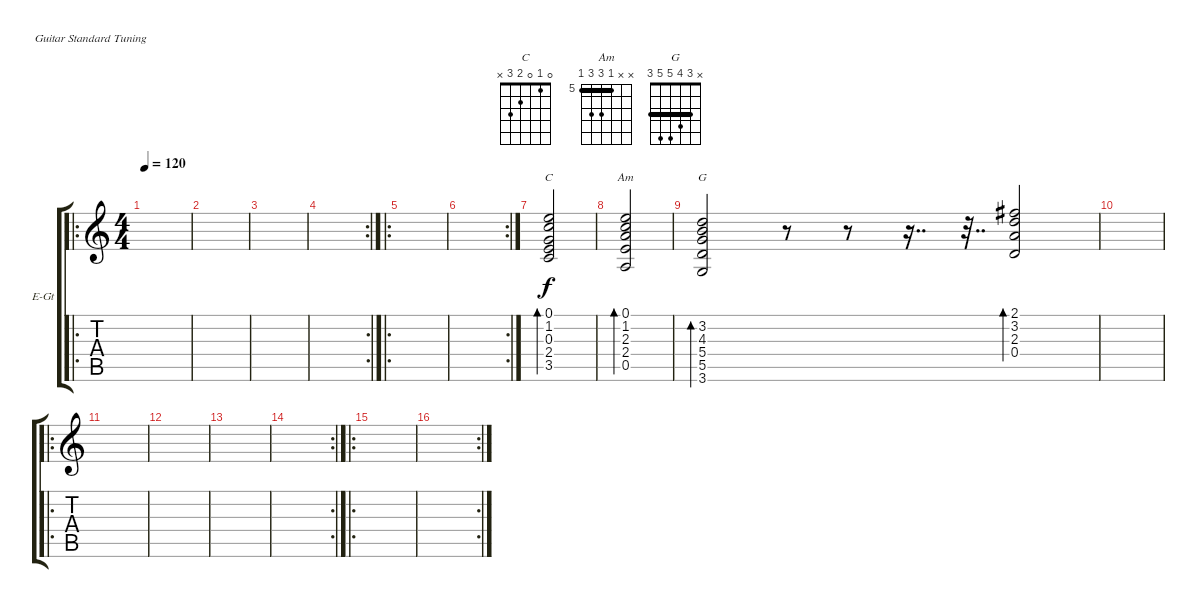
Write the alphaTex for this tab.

\defaultSystemsLayout 4
\bracketExtendMode groupsimilarinstruments
\firstSystemTrackNameOrientation horizontal
\otherSystemsTrackNameOrientation horizontal
\track ("Electric Guitar" "E-Gt") {instrument electricguitarclean}
\staff {score tabs}
\tuning (E4 B3 G3 D3 A2 E2)
\chord ("C" 0 1 0 2 3 x)
\chord ("Am" x x 5 7 7 5) {firstfret 5 barre 5}
\chord ("G" x 3 4 5 5 3) {barre 3}
\ro
\ts (4 4)
\tempo 120
\clef g2
\scale
0.509881
\ks c
|
\scale
0.245059 |
\scale
0.245059 |
\rc 2
\scale
0.32381 |
\ro
\scale
0.352381 |
\rc 2
\scale
0.32381 |
\scale
0.333333 (3.5 2.4 0.3 1.2 0.1).2{bd 128 ch "C"} |
\scale
0.333333 (0.5 2.4 2.3 1.2 0.1).2{bd 128 ch "Am"} |
\scale
0.333333 (3.6 5.5 5.4 4.3 3.2).2{bd 128 ch "G"} r.8 r.8 r.16{dd} r.32{dd} (2.3 3.2 2.1 0.4).2{bd 128} |
\scale
0.333333 |
\ro
\scale
0.333333 |
\scale
0.333333 |
\scale
0.333333 |
\rc 2
\scale
0.333333 |
\ro
\scale
0.333333 |
\rc 2
